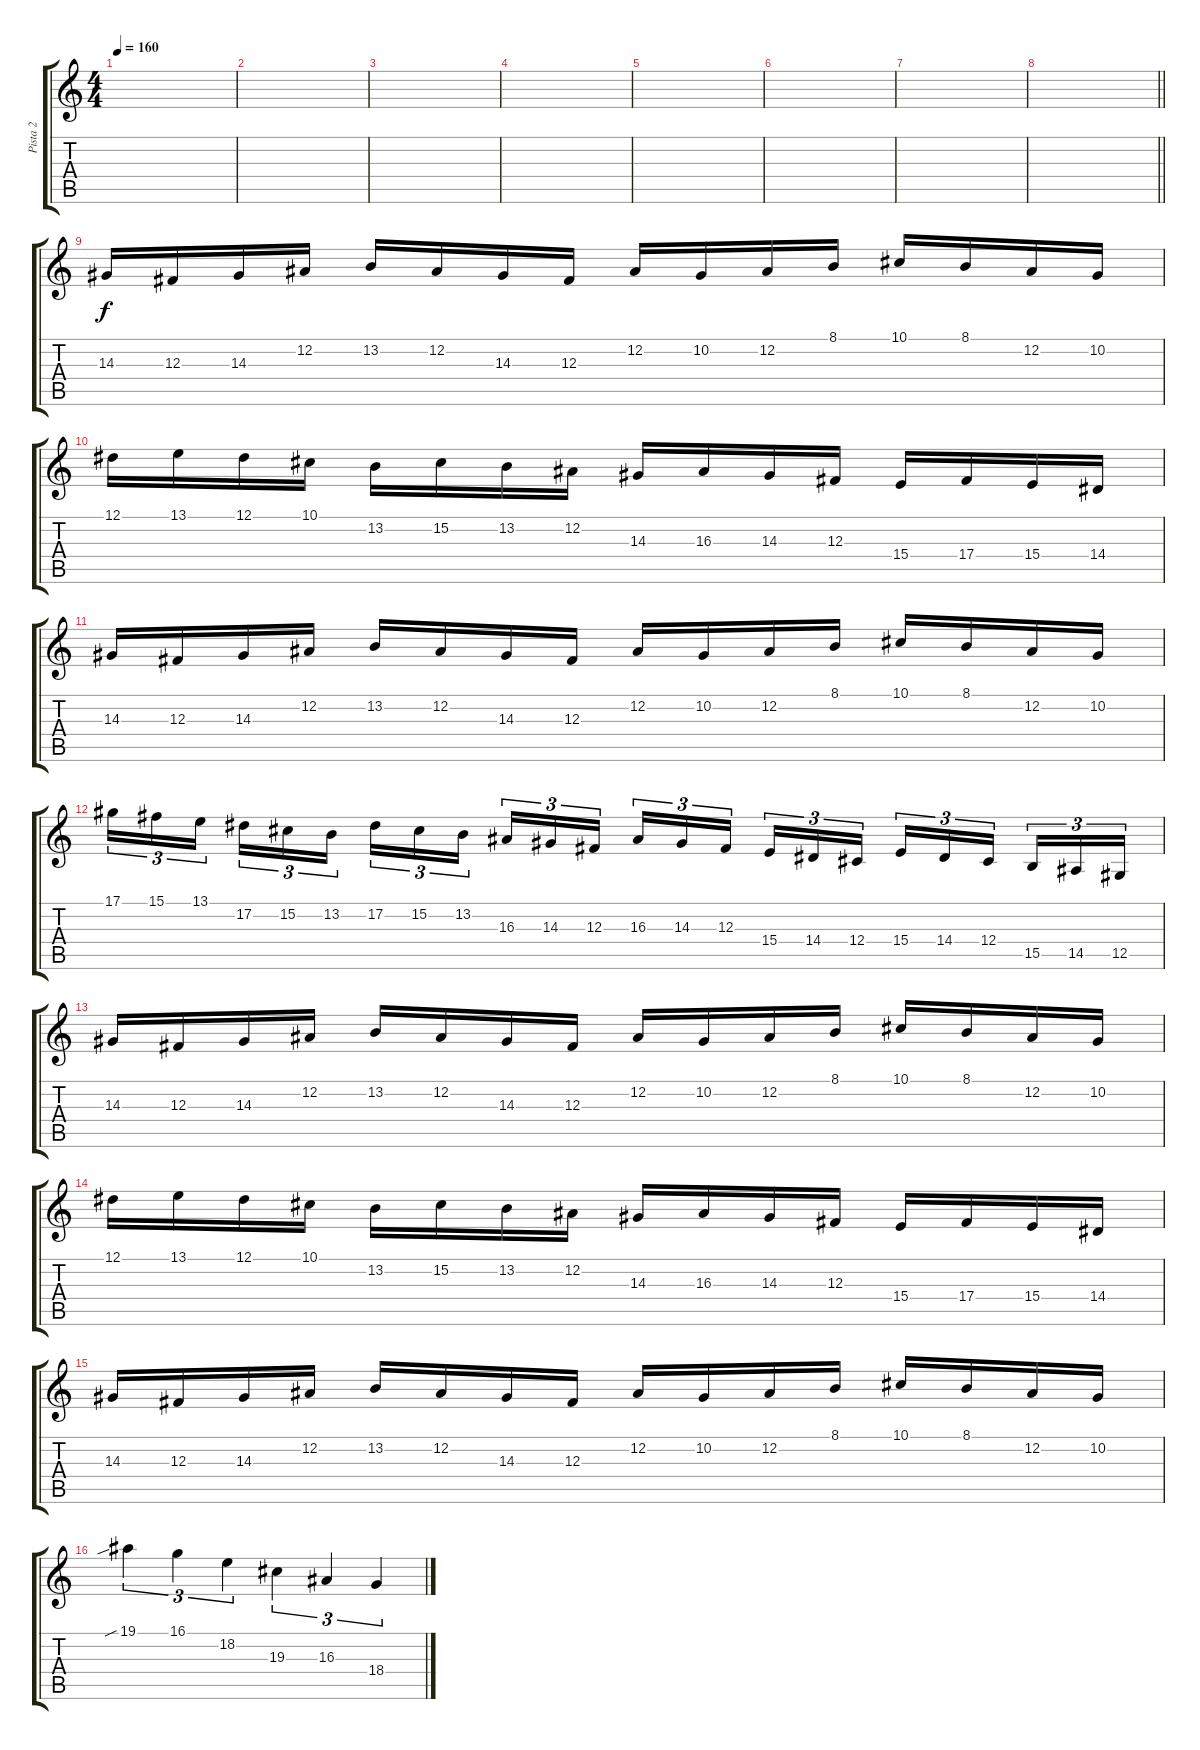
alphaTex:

\track ("Pista 2" "Pista 2") {instrument electricgrandpiano}
\staff {score tabs}
\tuning (Eb4 Bb3 Gb3 Db3 Ab2 Eb2) {hide}
\ts (4 4)
\tempo 160
\clef g2
\ks c
|
|
|
|
|
|
|
\barLineRight lightlight
|
14.3.16 12.3.16 14.3.16 12.2.16 13.2.16 12.2.16 14.3.16 12.3.16 12.2.16 10.2.16 12.2.16 8.1.16 10.1.16 8.1.16 12.2.16 10.2.16 |
12.1.16 13.1.16 12.1.16 10.1.16 13.2.16 15.2.16 13.2.16 12.2.16 14.3.16 16.3.16 14.3.16 12.3.16 15.4.16 17.4.16 15.4.16 14.4.16 |
14.3.16 12.3.16 14.3.16 12.2.16 13.2.16 12.2.16 14.3.16 12.3.16 12.2.16 10.2.16 12.2.16 8.1.16 10.1.16 8.1.16 12.2.16 10.2.16 |
17.1.16{tu (3 2)} 15.1.16{tu (3 2)} 13.1.16{tu (3 2)} 17.2.16{tu (3 2)} 15.2.16{tu (3 2)} 13.2.16{tu (3 2)} 17.2.16{tu (3 2)} 15.2.16{tu (3 2)} 13.2.16{tu (3 2)} 16.3.16{tu (3 2)} 14.3.16{tu (3 2)} 12.3.16{tu (3 2)} 16.3.16{tu (3 2)} 14.3.16{tu (3 2)} 12.3.16{tu (3 2)} 15.4.16{tu (3 2)} 14.4.16{tu (3 2)} 12.4.16{tu (3 2)} 15.4.16{tu (3 2)} 14.4.16{tu (3 2)} 12.4.16{tu (3 2)} 15.5.16{tu (3 2)} 14.5.16{tu (3 2)} 12.5.16{tu (3 2)} |
14.3.16 12.3.16 14.3.16 12.2.16 13.2.16 12.2.16 14.3.16 12.3.16 12.2.16 10.2.16 12.2.16 8.1.16 10.1.16 8.1.16 12.2.16 10.2.16 |
12.1.16 13.1.16 12.1.16 10.1.16 13.2.16 15.2.16 13.2.16 12.2.16 14.3.16 16.3.16 14.3.16 12.3.16 15.4.16 17.4.16 15.4.16 14.4.16 |
14.3.16 12.3.16 14.3.16 12.2.16 13.2.16 12.2.16 14.3.16 12.3.16 12.2.16 10.2.16 12.2.16 8.1.16 10.1.16 8.1.16 12.2.16 10.2.16 |
19.1{sib}.4{tu (3 2)} 16.1.4{tu (3 2)} 18.2.4{tu (3 2)} 19.3.4{tu (3 2)} 16.3.4{tu (3 2)} 18.4.4{tu (3 2)}
